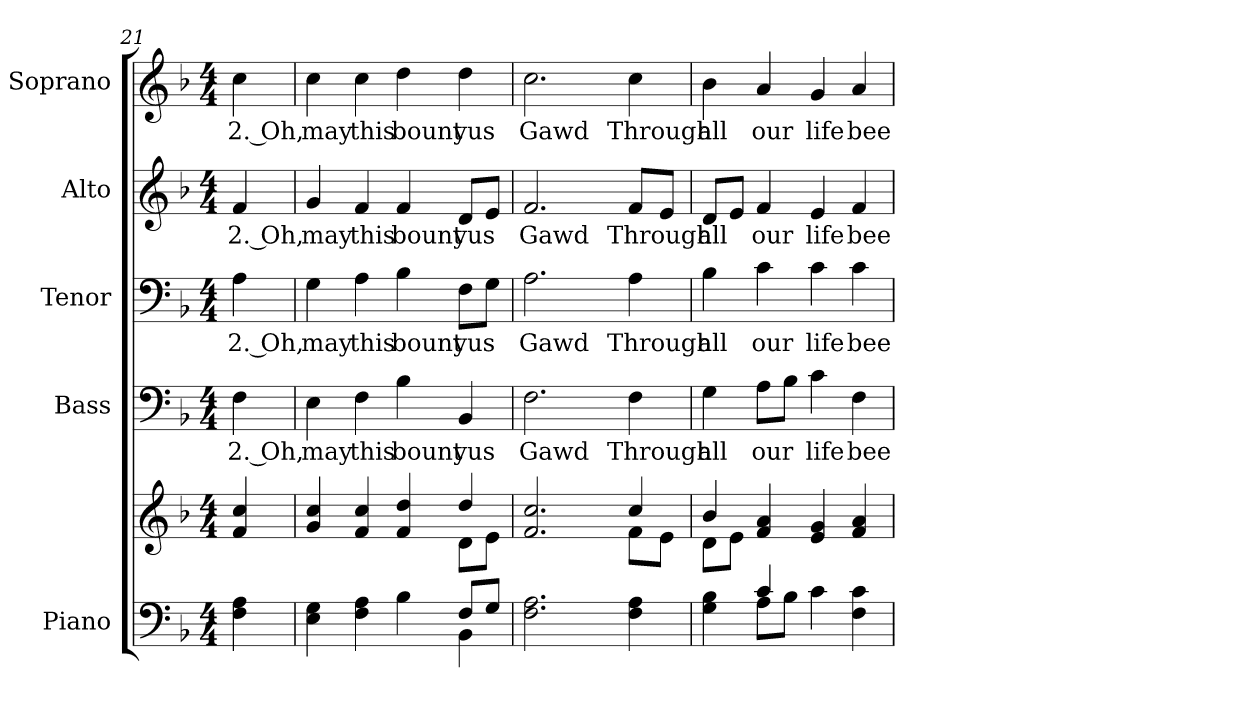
**kern	**kern	**kern	**text	**kern	**text	**kern	**text	**kern	**text
*part5	*part5	*part4	*part4	*part3	*part3	*part2	*part2	*part1	*part1
*staff6	*staff5	*staff4	*staff4	*staff3	*staff3	*staff2	*staff2	*staff1	*staff1
*I"Piano	*	*I"Bass	*	*I"Tenor	*	*I"Alto	*	*I"Soprano	*
*I'Pno.	*	*I'B.	*	*I'T.	*	*I'A.	*	*I'S.	*
*clefF4	*clefG2	*clefF4	*	*clefF4	*	*clefG2	*	*clefG2	*
*k[b-]	*k[b-]	*k[b-]	*	*k[b-]	*	*k[b-]	*	*k[b-]	*
*F:	*F:	*F:	*	*F:	*	*F:	*	*F:	*
*M4/4	*M4/4	*M4/4	*	*M4/4	*	*M4/4	*	*M4/4	*
=21	=21	=21	=21	=21	=21	=21	=21	=21	=21
!	!	!	!LO:LY:b:color=#000000	!	!	!	!	!	!
!	!	!	!	!	!LO:LY:b:color=#000000	!	!	!	!
!	!	!	!	!	!	!	!LO:LY:b:color=#000000	!	!
!	!	!	!	!	!	!	!	!	!LO:LY:b:color=#000000
4Fi\ 4Ai	4fi/ 4cci	4Fi\	2. Oh,	4Ai\	2. Oh,	4fi/	2. Oh,	4cci\	2. Oh,
!!LO:PB:g=z
=22	=22	=22	=22	=22	=22	=22	=22	=22	=22
*^	*^	*	*	*	*	*	*	*	*
!	!	!	!	!	!LO:LY:b:color=#000000	!	!	!	!	!	!
!	!	!	!	!	!	!	!LO:LY:b:color=#000000	!	!	!	!
!	!	!	!	!	!	!	!	!	!LO:LY:b:color=#000000	!	!
!	!	!	!	!	!	!	!	!	!	!	!LO:LY:b:color=#000000
4Ei\ 4Gi	2ryy	4gi/ 4cci	2ryy	4Ei\	may	4Gi\	may	4gi/	may	4cci\	may
!	!	!	!	!	!LO:LY:b:color=#000000	!	!	!	!	!	!
!	!	!	!	!	!	!	!LO:LY:b:color=#000000	!	!	!	!
!	!	!	!	!	!	!	!	!	!LO:LY:b:color=#000000	!	!
!	!	!	!	!	!	!	!	!	!	!	!LO:LY:b:color=#000000
4Fi\ 4Ai	.	4fi/ 4cci	.	4Fi\	this	4Ai\	this	4fi/	this	4cci\	this
!	!	!	!	!	!LO:LY:b:color=#000000	!	!	!	!	!	!
!	!	!	!	!	!	!	!LO:LY:b:color=#000000	!	!	!	!
!	!	!	!	!	!	!	!	!	!LO:LY:b:color=#000000	!	!
!	!	!	!	!	!	!	!	!	!	!	!LO:LY:b:color=#000000
4B-i\	4ryy	4fi/ 4ddi	4ryy	4B-i\	bount	4B-i\	bount	4fi/	bount	4ddi\	bount
!	!	!	!	!	!LO:LY:b:color=#000000	!	!	!	!	!	!
!	!	!	!	!	!	!	!LO:LY:b:color=#000000	!	!	!	!
!	!	!	!	!	!	!	!	!	!LO:LY:b:color=#000000	!	!
!	!	!	!	!	!	!	!	!	!	!	!LO:LY:b:color=#000000
8Fi/L	4BB-i\	4ddi/	8di\L	4BB-i/	yus	8Fi\L	yus	8di/L	yus	4ddi\	yus
8Gi/J	.	.	8ei\J	.	.	8Gi\J	.	8ei/J	.	.	.
*v	*v	*	*	*	*	*	*	*	*	*	*
=23	=23	=23	=23	=23	=23	=23	=23	=23	=23	=23
!	!	!	!	!LO:LY:b:color=#000000	!	!	!	!	!	!
!	!	!	!	!	!	!LO:LY:b:color=#000000	!	!	!	!
!	!	!	!	!	!	!	!	!LO:LY:b:color=#000000	!	!
!	!	!	!	!	!	!	!	!	!	!LO:LY:b:color=#000000
2.Fi\ 2.Ai	2.fi/ 2.cci	2ryy	2.Fi\	Gawd	2.Ai\	Gawd	2.fi/	Gawd	2.cci\	Gawd
.	.	4ryy	.	.	.	.	.	.	.	.
!	!	!	!	!LO:LY:b:color=#000000	!	!	!	!	!	!
!	!	!	!	!	!	!LO:LY:b:color=#000000	!	!	!	!
!	!	!	!	!	!	!	!	!LO:LY:b:color=#000000	!	!
!	!	!	!	!	!	!	!	!	!	!LO:LY:b:color=#000000
4Fi\ 4Ai	4cci/	8fi\L	4Fi\	Through	4Ai\	Through	8fi/L	Through	4cci\	Through
.	.	8ei\J	.	.	.	.	8ei/J	.	.	.
!!LO:PB:g=z
=24	=24	=24	=24	=24	=24	=24	=24	=24	=24	=24
*^	*	*	*	*	*	*	*	*	*	*
!	!	!	!	!	!LO:LY:b:color=#000000	!	!	!	!	!	!
!	!	!	!	!	!	!	!LO:LY:b:color=#000000	!	!	!	!
!	!	!	!	!	!	!	!	!	!LO:LY:b:color=#000000	!	!
!	!	!	!	!	!	!	!	!	!	!	!LO:LY:b:color=#000000
4Gi\ 4B-i	4ryy	4b-i/	8di\L	4Gi\	all	4B-i\	all	8di/L	all	4b-i\	all
.	.	.	8ei\J	.	.	.	.	8ei/J	.	.	.
!	!	!	!	!	!LO:LY:b:color=#000000	!	!	!	!	!	!
!	!	!	!	!	!	!	!LO:LY:b:color=#000000	!	!	!	!
!	!	!	!	!	!	!	!	!	!LO:LY:b:color=#000000	!	!
!	!	!	!	!	!	!	!	!	!	!	!LO:LY:b:color=#000000
4ci/	8Ai\L	4fi/ 4ai	4ryy	8Ai\L	our	4ci\	our	4fi/	our	4ai/	our
.	8B-i\J	.	.	8B-i\J	.	.	.	.	.	.	.
!	!	!	!	!	!LO:LY:b:color=#000000	!	!	!	!	!	!
!	!	!	!	!	!	!	!LO:LY:b:color=#000000	!	!	!	!
!	!	!	!	!	!	!	!	!	!LO:LY:b:color=#000000	!	!
!	!	!	!	!	!	!	!	!	!	!	!LO:LY:b:color=#000000
4ci\	2ryy	4ei/ 4gi	2ryy	4ci\	life	4ci\	life	4ei/	life	4gi/	life
!	!	!	!	!	!LO:LY:b:color=#000000	!	!	!	!	!	!
!	!	!	!	!	!	!	!LO:LY:b:color=#000000	!	!	!	!
!	!	!	!	!	!	!	!	!	!LO:LY:b:color=#000000	!	!
!	!	!	!	!	!	!	!	!	!	!	!LO:LY:b:color=#000000
4Fi\ 4ci	.	4fi/ 4ai	.	4Fi\	bee	4ci\	bee	4fi/	bee	4ai/	bee
*v	*v	*	*	*	*	*	*	*	*	*	*
*	*v	*v	*	*	*	*	*	*	*	*
=	=	=	=	=	=	=	=	=	=
*-	*-	*-	*-	*-	*-	*-	*-	*-	*-
